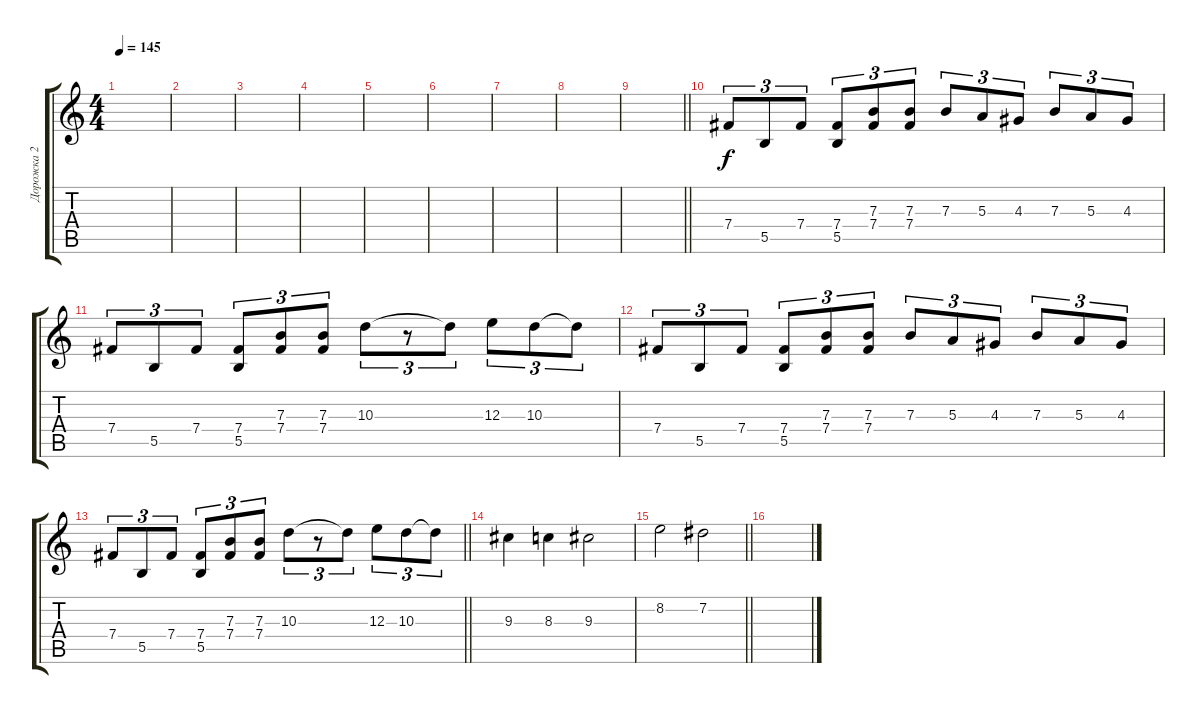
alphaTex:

\track ("Дорожка 2" "Дорожка 2") {instrument distortionguitar}
\staff {score tabs}
\tuning (Db4 Ab3 E3 B2 Gb2 B1) {hide}
\ts (4 4)
\tempo 145
\clef g2
\ks c
|
|
|
|
|
|
|
|
\barLineRight lightlight
|
\section ("" " ")
7.4.8{tu (3 2)} 5.5.8{tu (3 2)} 7.4.8{tu (3 2)} (7.4 5.5).8{tu (3 2)} (7.3 7.4).8{tu (3 2)} (7.3 7.4).8{tu (3 2)} 7.3.8{tu (3 2)} 5.3.8{tu (3 2)} 4.3.8{tu (3 2)} 7.3.8{tu (3 2)} 5.3.8{tu (3 2)} 4.3.8{tu (3 2)} |
7.4.8{tu (3 2)} 5.5.8{tu (3 2)} 7.4.8{tu (3 2)} (7.4 5.5).8{tu (3 2)} (7.3 7.4).8{tu (3 2)} (7.3 7.4).8{tu (3 2)} 10.3.8{tu (3 2)} r.8{tu (3 2)} 10.3{t}.8{tu (3 2)} 12.3.8{tu (3 2)} 10.3.8{tu (3 2)} 10.3{t}.8{tu (3 2)} |
7.4.8{tu (3 2)} 5.5.8{tu (3 2)} 7.4.8{tu (3 2)} (7.4 5.5).8{tu (3 2)} (7.3 7.4).8{tu (3 2)} (7.3 7.4).8{tu (3 2)} 7.3.8{tu (3 2)} 5.3.8{tu (3 2)} 4.3.8{tu (3 2)} 7.3.8{tu (3 2)} 5.3.8{tu (3 2)} 4.3.8{tu (3 2)} |
\barLineRight lightlight
7.4.8{tu (3 2)} 5.5.8{tu (3 2)} 7.4.8{tu (3 2)} (7.4 5.5).8{tu (3 2)} (7.3 7.4).8{tu (3 2)} (7.3 7.4).8{tu (3 2)} 10.3.8{tu (3 2)} r.8{tu (3 2)} 10.3{t}.8{tu (3 2)} 12.3.8{tu (3 2)} 10.3.8{tu (3 2)} 10.3{t}.8{tu (3 2)} |
\section ("" " ")
9.3.4 8.3.4 9.3.2 |
\barLineRight lightlight
8.2.2 7.2.2 |
\section ("" " ")
